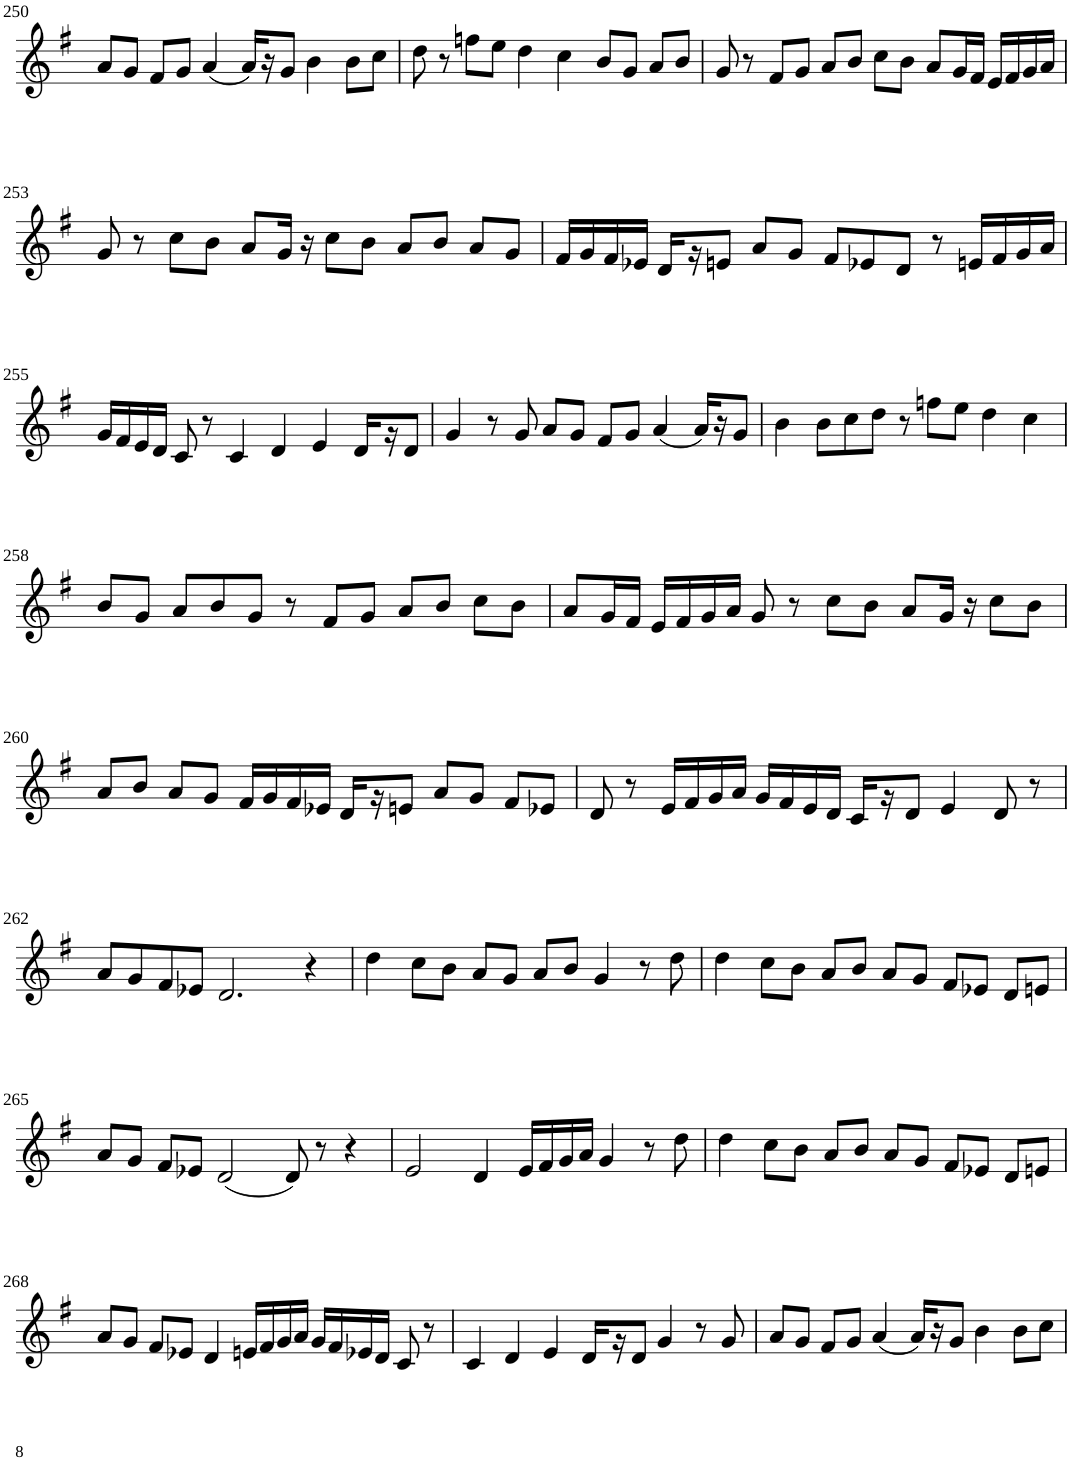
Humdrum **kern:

**kern
*part1
*staff1
*I"Violin
!!LO:PB:g=z
*clefG2
*k[f#]
*G:
*M6/4
=250
8a/L
8g/J
8f#/L
8g/J
(4a/
16a/LL)
16r
8g/J
4b\
8b\L
8cc\J
=251
8dd\
8r
8ffn\L
8ee\J
4dd\
4cc\
8b/L
8g/J
8a/L
8b/J
=252
8g/
8r
8f#/L
8g/J
8a/L
8b/J
8cc\L
8b\J
8a/L
16g/L
16f#/JJ
16e/LL
16f#/
16g/
16a/JJ
!!LO:LB:g=z
=253
8g/
8r
8cc\L
8b\J
8a/L
16g/Jk
16r
8cc\L
8b\J
8a/L
8b/J
8a/L
8g/J
=254
16f#/LL
16g/
16f#/
16e-X/JJ
16d/LL
16r
8en/J
8a/L
8g/J
8f#/L
8e-X/
8d/J
8r
16en/LL
16f#/
16g/
16a/JJ
!!LO:LB:g=z
=255
16g/LL
16f#/
16e/
16d/JJ
8c/
8r
4c/
4d/
4e/
16d/LL
16r
8d/J
=256
4g/
8r
8g/
8a/L
8g/J
8f#/L
8g/J
(4a/
16a/LL)
16r
8g/J
=257
4b\
8b\L
8cc\
8dd\J
8r
8ffn\L
8ee\J
4dd\
4cc\
!!LO:LB:g=z
=258
8b/L
8g/J
8a/L
8b/
8g/J
8r
8f#/L
8g/J
8a/L
8b/J
8cc\L
8b\J
=259
8a/L
16g/L
16f#/JJ
16e/LL
16f#/
16g/
16a/JJ
8g/
8r
8cc\L
8b\J
8a/L
16g/Jk
16r
8cc\L
8b\J
!!LO:LB:g=z
=260
8a/L
8b/J
8a/L
8g/J
16f#/LL
16g/
16f#/
16e-X/JJ
16d/LL
16r
8en/J
8a/L
8g/J
8f#/L
8e-X/J
=261
8d/
8r
16e/LL
16f#/
16g/
16a/JJ
16g/LL
16f#/
16e/
16d/JJ
16c/LL
16r
8d/J
4e/
8d/
8r
!!LO:LB:g=z
=262
8a/L
8g/
8f#/
8e-X/J
2.d/
4r
=263
4dd\
8cc\L
8b\J
8a/L
8g/J
8a/L
8b/J
4g/
8r
8dd\
=264
4dd\
8cc\L
8b\J
8a/L
8b/J
8a/L
8g/J
8f#/L
8e-X/J
8d/L
8en/J
!!LO:LB:g=z
=265
8a/L
8g/J
8f#/L
8e-X/J
(2d/
8d/)
8r
4r
=266
2e/
4d/
16e/LL
16f#/
16g/
16a/JJ
4g/
8r
8dd\
=267
4dd\
8cc\L
8b\J
8a/L
8b/J
8a/L
8g/J
8f#/L
8e-X/J
8d/L
8en/J
!!LO:LB:g=z
=268
8a/L
8g/J
8f#/L
8e-X/J
4d/
16en/LL
16f#/
16g/
16a/JJ
16g/LL
16f#/
16e-X/
16d/JJ
8c/
8r
=269
4c/
4d/
4e/
16d/LL
16r
8d/J
4g/
8r
8g/
=270
8a/L
8g/J
8f#/L
8g/J
(4a/
16a/LL)
16r
8g/J
4b\
8b\L
8cc\J
=
*-
